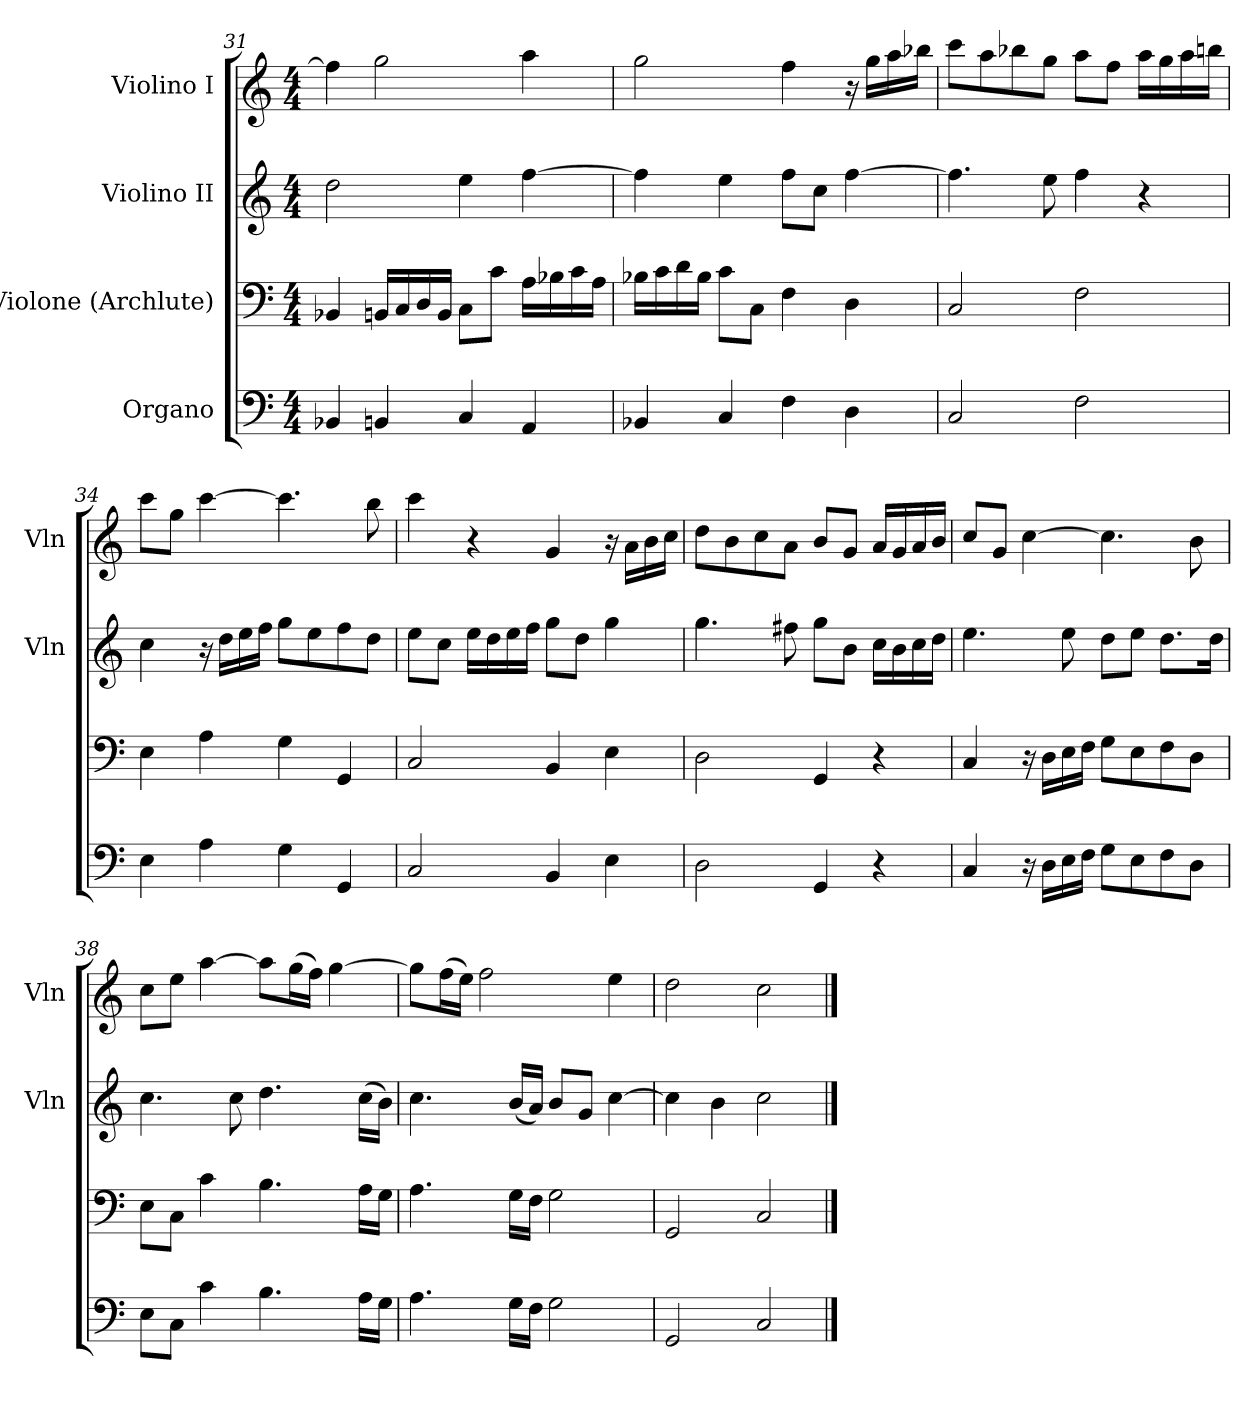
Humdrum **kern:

**kern	**kern	**kern	**kern
*part4	*part3	*part2	*part1
*staff4	*staff3	*staff2	*staff1
*I"Organo	*I"Violone (Archlute)	*I"Violino II	*I"Violino I
*	*	*I'Vln	*I'Vln
*clefF4	*clefF4	*clefG2	*clefG2
*k[]	*k[]	*k[]	*k[]
*C:	*C:	*C:	*C:
*M4/4	*M4/4	*M4/4	*M4/4
=31	=31	=31	=31
4BB-X/	4BB-X/	2dd\	4ff\]
4BBn/	16BBn/LL	.	2gg\
.	16C/	.	.
.	16D/	.	.
.	16BB/JJ	.	.
4C/	8C\L	4ee\	.
.	8c\J	.	.
4AA/	16A\LL	[4ff\	4aa\
.	16B-X\	.	.
.	16c\	.	.
.	16A\JJ	.	.
=32	=32	=32	=32
4BB-X/	16B-X\LL	4ff\]	2gg\
.	16c\	.	.
.	16d\	.	.
.	16B-\JJ	.	.
4C/	8c\L	4ee\	.
.	8C\J	.	.
4F\	4F\	8ff\L	4ff\
.	.	8cc\J	.
4D\	4D\	[4ff\	16r
.	.	.	16gg\LL
.	.	.	16aa\
.	.	.	16bb-X\JJ
=33	=33	=33	=33
2C/	2C/	4.ff\]	8ccc\L
.	.	.	8aa\
.	.	.	8bb-X\
.	.	8ee\	8gg\J
2F\	2F\	4ff\	8aa\L
.	.	.	8ff\J
.	.	4r	16aa\LL
.	.	.	16gg\
.	.	.	16aa\
.	.	.	16bbn\JJ
=34	=34	=34	=34
4E\	4E\	4cc\	8ccc\L
.	.	.	8gg\J
4A\	4A\	16r	[4ccc\
.	.	16dd\LL	.
.	.	16ee\	.
.	.	16ff\JJ	.
4G\	4G\	8gg\L	4.ccc\]
.	.	8ee\	.
4GG/	4GG/	8ff\	.
.	.	8dd\J	8bb\
=35	=35	=35	=35
2C/	2C/	8ee\L	4ccc\
.	.	8cc\J	.
.	.	16ee\LL	4r
.	.	16dd\	.
.	.	16ee\	.
.	.	16ff\JJ	.
4BB/	4BB/	8gg\L	4g/
.	.	8dd\J	.
4E\	4E\	4gg\	16r
.	.	.	16a\LL
.	.	.	16b\
.	.	.	16cc\JJ
=36	=36	=36	=36
2D\	2D\	4.gg\	8dd\L
.	.	.	8b\
.	.	.	8cc\
.	.	8ff#X\	8a\J
4GG/	4GG/	8gg\L	8b/L
.	.	8b\J	8g/J
4r	4r	16cc\LL	16a/LL
.	.	16b\	16g/
.	.	16cc\	16a/
.	.	16dd\JJ	16b/JJ
=37	=37	=37	=37
4C/	4C/	4.ee\	8cc/L
.	.	.	8g/J
16r	16r	.	[4cc\
16D\LL	16D\LL	.	.
16E\	16E\	8ee\	.
16F\JJ	16F\JJ	.	.
8G\L	8G\L	8dd\L	4.cc\]
8E\	8E\	8ee\J	.
8F\	8F\	8.dd\L	.
8D\J	8D\J	.	8b\
.	.	16dd\Jk	.
=38	=38	=38	=38
8E\L	8E\L	4.cc\	8cc\L
8C\J	8C\J	.	8ee\J
4c\	4c\	.	[4aa\
.	.	8cc\	.
4.B\	4.B\	4.dd\	8aa\L]
.	.	.	(16gg\L
.	.	.	16ff\JJ)
.	.	.	[4gg\
16A\LL	16A\LL	(16cc\LL	.
16G\JJ	16G\JJ	16b\JJ)	.
=39	=39	=39	=39
4.A\	4.A\	4.cc\	8gg\L]
.	.	.	(16ff\L
.	.	.	16ee\JJ)
.	.	.	2ff\
16G\LL	16G\LL	(16b/LL	.
16F\JJ	16F\JJ	16a/JJ)	.
2G\	2G\	8b/L	.
.	.	8g/J	.
.	.	[4cc\	4ee\
=40	=40	=40	=40
2GG/	2GG/	4cc\]	2dd\
.	.	4b\	.
2C/	2C/	2cc\	2cc\
==	==	==	==
*-	*-	*-	*-
